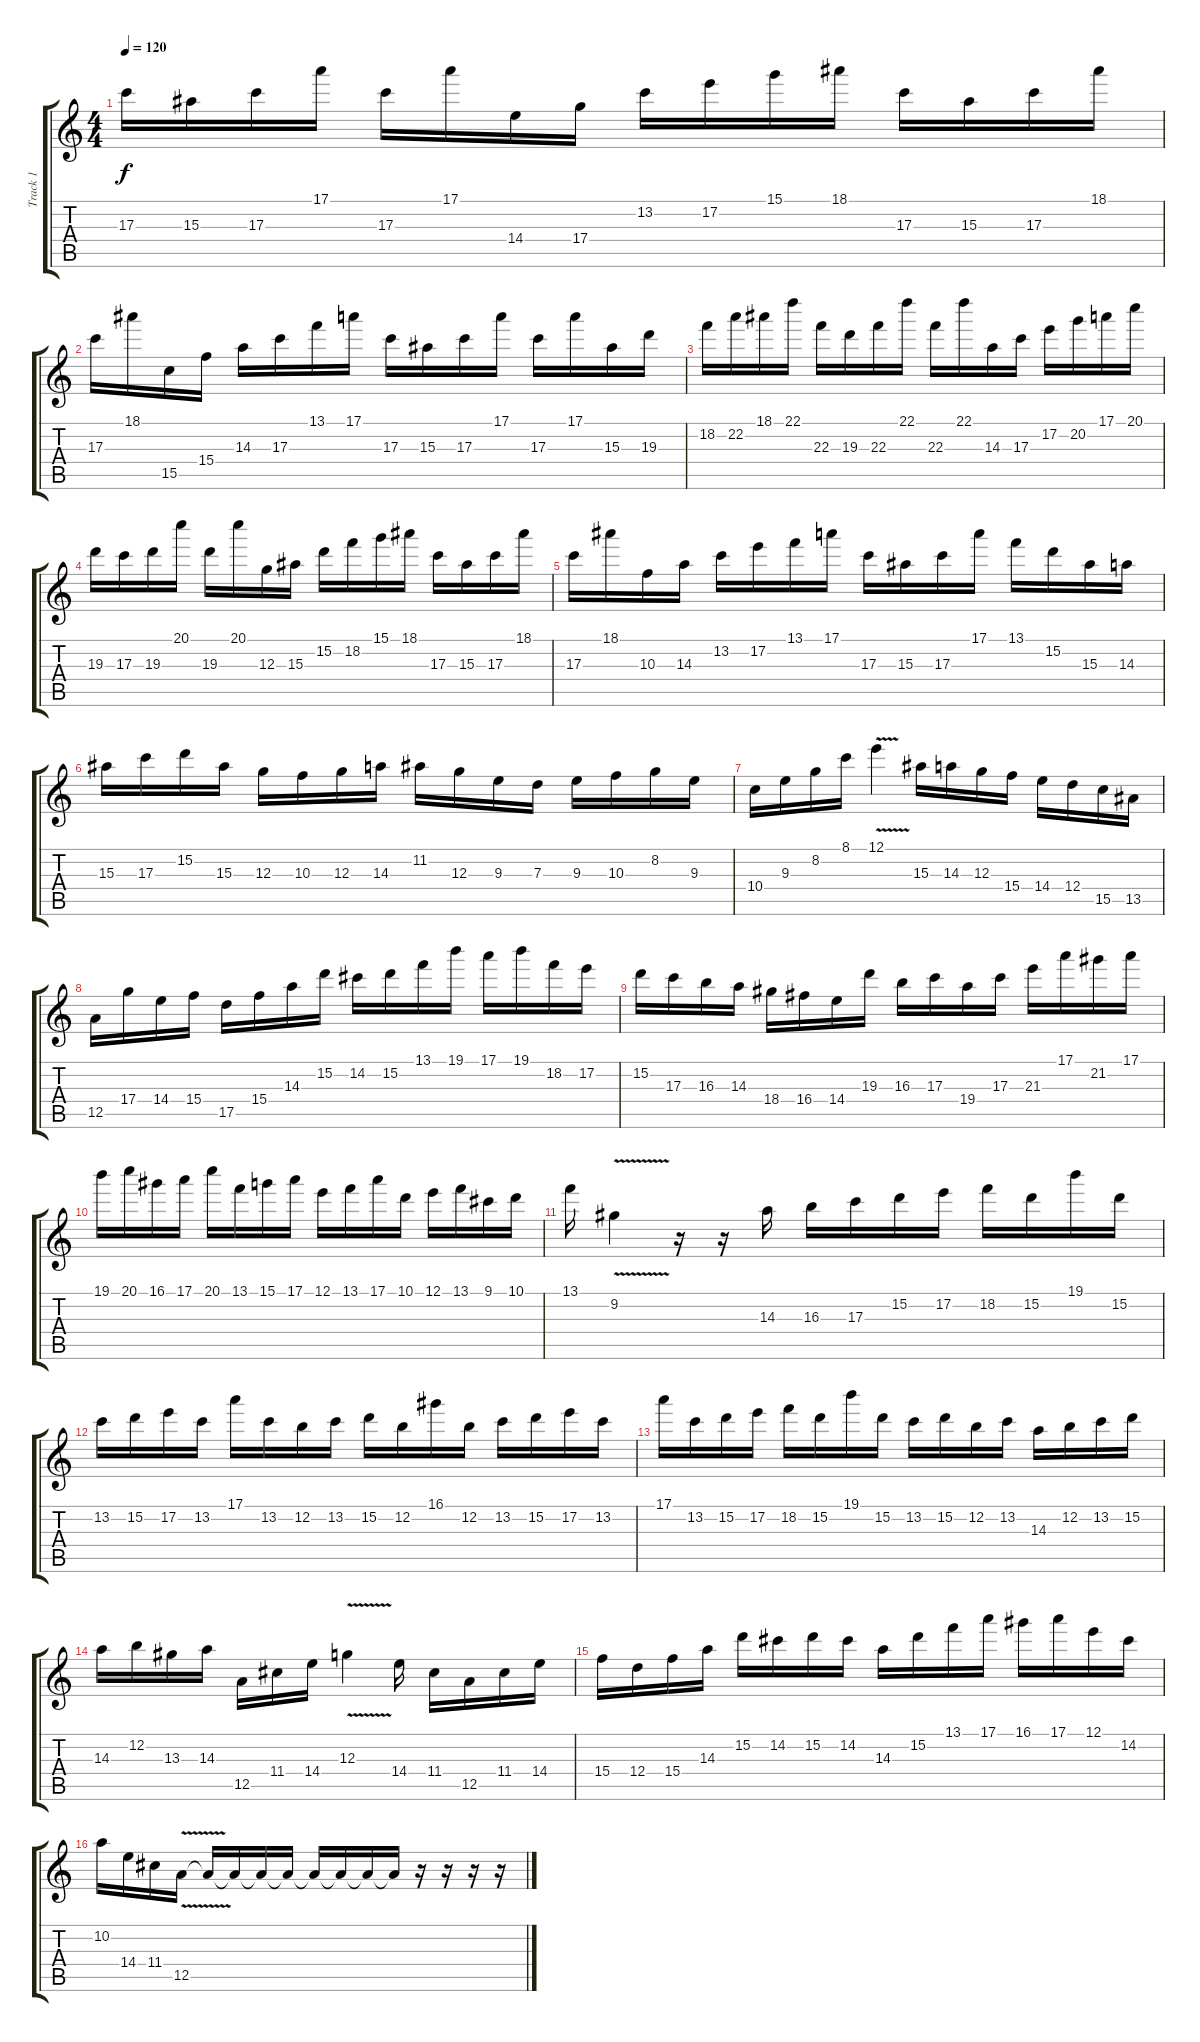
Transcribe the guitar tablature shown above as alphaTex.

\track ("Track 1" "Track 1") {instrument electricguitarjazz}
\staff {score tabs}
\tuning (E4 B3 G3 D3 A2 E2) {hide}
\ts (4 4)
\tempo 120
\clef g2
\ks c
17.3.16{dy f} 15.3.16 17.3.16 17.1.16 17.3.16 17.1.16 14.4.16 17.4.16 13.2.16 17.2.16 15.1.16 18.1.16 17.3.16 15.3.16 17.3.16 18.1.16 |
17.3.16 18.1.16 15.5.16 15.4.16 14.3.16 17.3.16 13.1.16 17.1.16 17.3.16 15.3.16 17.3.16 17.1.16 17.3.16 17.1.16 15.3.16 19.3.16 |
18.2.16 22.2.16 18.1.16 22.1.16 22.3.16 19.3.16 22.3.16 22.1.16 22.3.16 22.1.16 14.3.16 17.3.16 17.2.16 20.2.16 17.1.16 20.1.16 |
19.3.16 17.3.16 19.3.16 20.1.16 19.3.16 20.1.16 12.3.16 15.3.16 15.2.16 18.2.16 15.1.16 18.1.16 17.3.16 15.3.16 17.3.16 18.1.16 |
17.3.16 18.1.16 10.3.16 14.3.16 13.2.16 17.2.16 13.1.16 17.1.16 17.3.16 15.3.16 17.3.16 17.1.16 13.1.16 15.2.16 15.3.16 14.3.16 |
15.3.16 17.3.16 15.2.16 15.3.16 12.3.16 10.3.16 12.3.16 14.3.16 11.2.16 12.3.16 9.3.16 7.3.16 9.3.16 10.3.16 8.2.16 9.3.16 |
10.4.16 9.3.16 8.2.16 8.1.16 12.1{v}.4 15.3.16 14.3.16 12.3.16 15.4.16 14.4.16 12.4.16 15.5.16 13.5.16 |
12.5.16 17.4.16 14.4.16 15.4.16 17.5.16 15.4.16 14.3.16 15.2.16 14.2.16 15.2.16 13.1.16 19.1.16 17.1.16 19.1.16 18.2.16 17.2.16 |
15.2.16 17.3.16 16.3.16 14.3.16 18.4.16 16.4.16 14.4.16 19.3.16 16.3.16 17.3.16 19.4.16 17.3.16 21.3.16 17.1.16 21.2.16 17.1.16 |
19.1.16 20.1.16 16.1.16 17.1.16 20.1.16 13.1.16 15.1.16 17.1.16 12.1.16 13.1.16 17.1.16 10.1.16 12.1.16 13.1.16 9.1.16 10.1.16 |
13.1.16 9.2{v}.4 r.16 r.16 14.3.16 16.3.16 17.3.16 15.2.16 17.2.16 18.2.16 15.2.16 19.1.16 15.2.16 |
13.2.16 15.2.16 17.2.16 13.2.16 17.1.16 13.2.16 12.2.16 13.2.16 15.2.16 12.2.16 16.1.16 12.2.16 13.2.16 15.2.16 17.2.16 13.2.16 |
17.1.16 13.2.16 15.2.16 17.2.16 18.2.16 15.2.16 19.1.16 15.2.16 13.2.16 15.2.16 12.2.16 13.2.16 14.3.16 12.2.16 13.2.16 15.2.16 |
14.3.16 12.2.16 13.3.16 14.3.16 12.5.16 11.4.16 14.4.16 12.3{v}.4 14.4.16 11.4.16 12.5.16 11.4.16 14.4.16 |
15.4.16 12.4.16 15.4.16 14.3.16 15.2.16 14.2.16 15.2.16 14.2.16 14.3.16 15.2.16 13.1.16 17.1.16 16.1.16 17.1.16 12.1.16 14.2.16 |
10.2.16 14.4.16 11.4.16 12.5{v}.16 12.5{t}.16 12.5{t}.16 12.5{t}.16 12.5{t}.16 12.5{t}.16 12.5{t}.16 12.5{t}.16 12.5{t}.16 r.16 r.16 r.16 r.16
